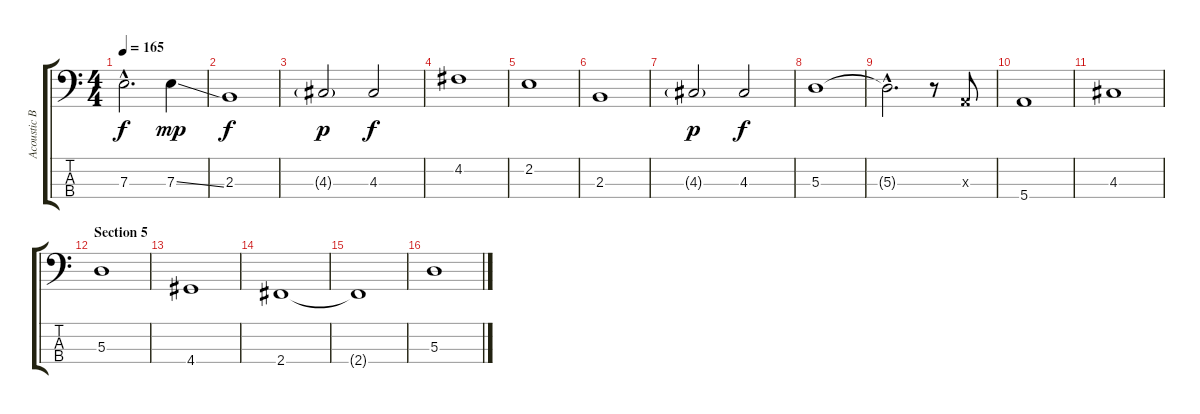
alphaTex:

\track ("Acoustic Bass" "Acoustic B") {instrument acousticbass}
\staff {score tabs}
\tuning (G2 D2 A1 E1) {hide}
\ts (4 4)
\tempo 165
\clef f4
\ks c
7.3{hac}.2{d dy f} 7.3{ss}.4{dy mp} |
2.3.1{dy f} |
4.3{g}.2{dy p} 4.3.2{dy f} |
4.2.1 |
2.2.1 |
2.3.1 |
4.3{g}.2{dy p} 4.3.2{dy f} |
5.3.1 |
5.3{hac t}.2{d} r.8 0.3{x}.8 |
5.4.1 |
4.3.1 |
\section ("" "Section 5")
5.3.1 |
4.4.1 |
2.4.1 |
2.4{t}.1 |
5.3.1
